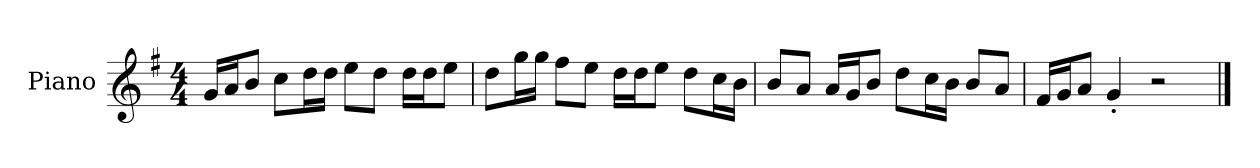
**kern
*part1
*staff1
*I"Piano
*I'P-no
*clefG2
*k[f#]
*M4/4
*MM90
=1
16g/LL
16a/J
8b/J
8cc\L
16dd\L
16dd\JJ
8ee\L
8dd\J
16dd\LL
16dd\J
8ee\J
=2
8dd\L
16gg\L
16gg\JJ
8ff#\L
8ee\J
16dd\LL
16dd\J
8ee\J
8dd\L
16cc\L
16b\JJ
=3
8b/L
8a/J
16a/LL
16g/J
8b/J
8dd\L
16cc\L
16b\JJ
8b/L
8a/J
=4
16f#/LL
16g/J
8a/J
4g'/
2r
==
*-
